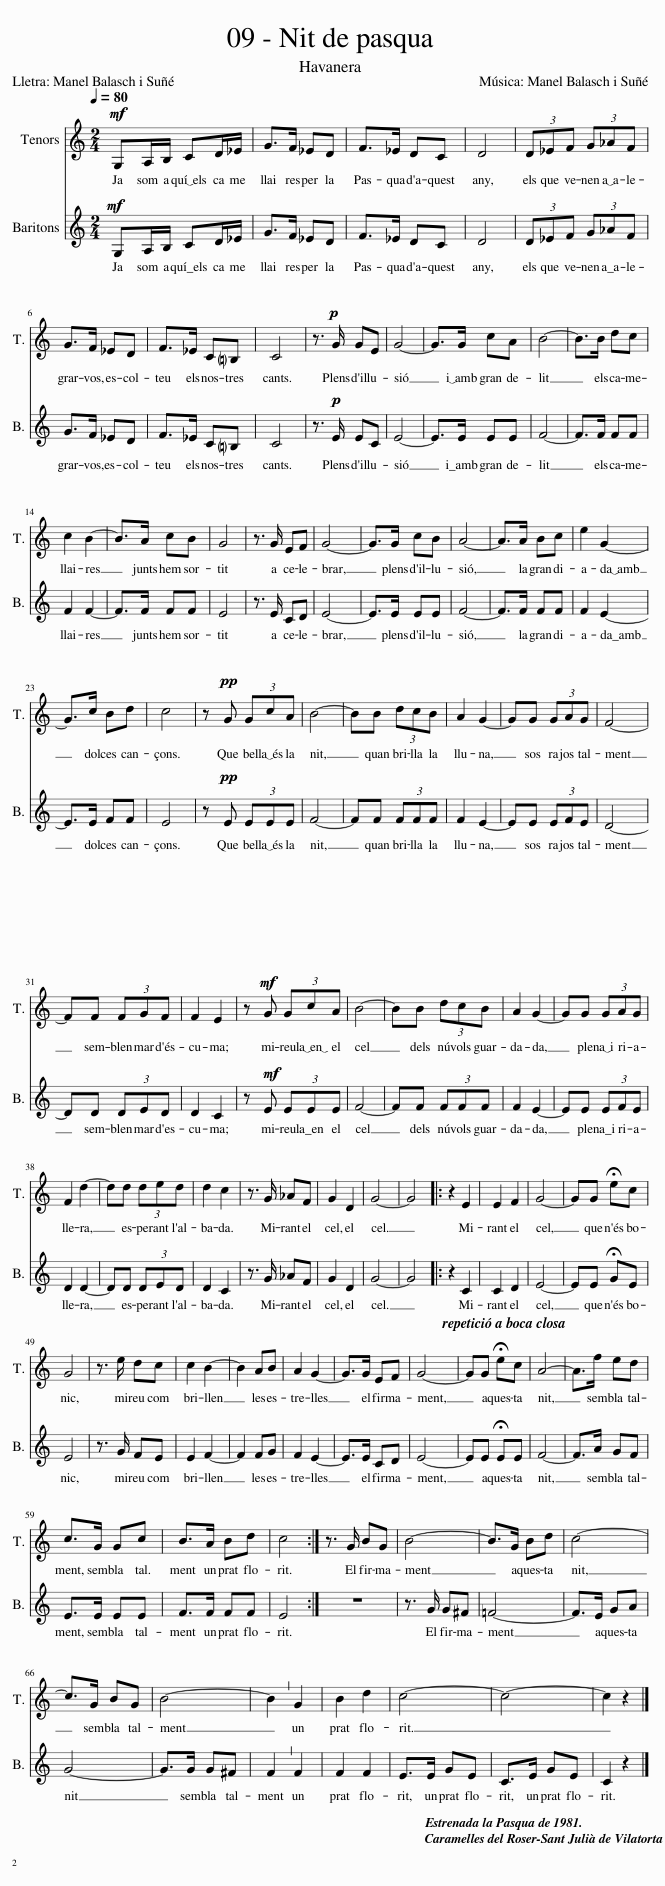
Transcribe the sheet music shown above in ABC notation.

X:1
%%score 1 2
L:1/8
Q:1/4=80
M:2/4
I:linebreak $
K:C
V:1 treble
V:2 treble
V:1
!mf! G,A,/B,/ CD/_E/ | G>F _ED | F>_E DC | D4 | (3D_EF (3G_AF |$ %5
 G>F _ED | F>_E C!courtesy!=B, | C4 | z3/2!p! G/ GE | G4- | %10
 G>G cA | B4- | B>B dc |$ c2 B2- | B>A cB | %15
 G4 | z3/2 G/ EF | G4- | G>G cB | A4- | %20
 A>A Bc | e2 G2- |$ G>c Bd | c4 | z!pp! G (3GcA | %25
 B4- | BB (3dcB | A2 G2- | GG (3GAG | F4- |$ %30
 FF (3FGF | F2 E2 | z!mf! G (3GcA | B4- | BB (3dcB | %35
 A2 G2- | GG (3GAG |$ F2 d2- | dd (3ded | d2 c2 | %40
 z3/2 G/ _AF | G2 D2 | G4- | G4 |: z2 E2 | %45
 E2 F2 | G4- | GG !fermata!ec |$ G4 | z3/2 e/ dc | %50
 c2 B2- | B2 AB | A2 G2- | G>G EF | G4- | %55
 GG !fermata!ec | A4- | A>f ed |$ c>G Gc | B>A Bd | %60
 c4 :| z3/2 G/ BG | B4- | B>G Bd | c4- |$ %65
 c>G BG | B4- | B2 G2 | B2 d2 | c4- | %70
 c4- | c2 z2 |] %72
V:2
!mf! G,A,/B,/ CD/_E/ | G>F _ED | F>_E DC | D4 | (3D_EF (3G_AF |$ %5
 G>F _ED | F>_E C!courtesy!=B, | C4 | z3/2!p! E/ EC | E4- | %10
 E>E EE | F4- | F>F FF |$ F2 F2- | F>F FF | %15
 E4 | z3/2 E/ CD | E4- | E>E EE | F4- | %20
 F>F FF | F2 E2- |$ E>E FF | E4 | z!pp! E (3EEE | %25
 F4- | FF (3FFF | F2 E2- | EE (3EFE | D4- |$ %30
 DD (3DED | D2 C2 | z!mf! E (3EEE | F4- | FF (3FFF | %35
 F2 E2- | EE (3EFE |$ D2 D2- | DD (3DED | D2 C2 | %40
 z3/2 G/ _AF | G2 D2 | G4- | G4 |: z2 C2 | %45
 C2 D2 | E4- | EE !fermata!GE |$ E4 | z3/2 G/ FE | %50
 E2 F2- | F2 FG | F2 E2- | E>E CD | E4- | %55
 EE !fermata!EE | F4- | F>A GF |$ E>E EE | F>F FF | %60
 E4 :| z4 | z3/2 G/ G^F | =F4- | F>E GA |$ %65
 G4- | G>G G^F | F2 F2 | F2 F2 | E>E GE | %70
 C>E GE | C2 z2 |] %72
